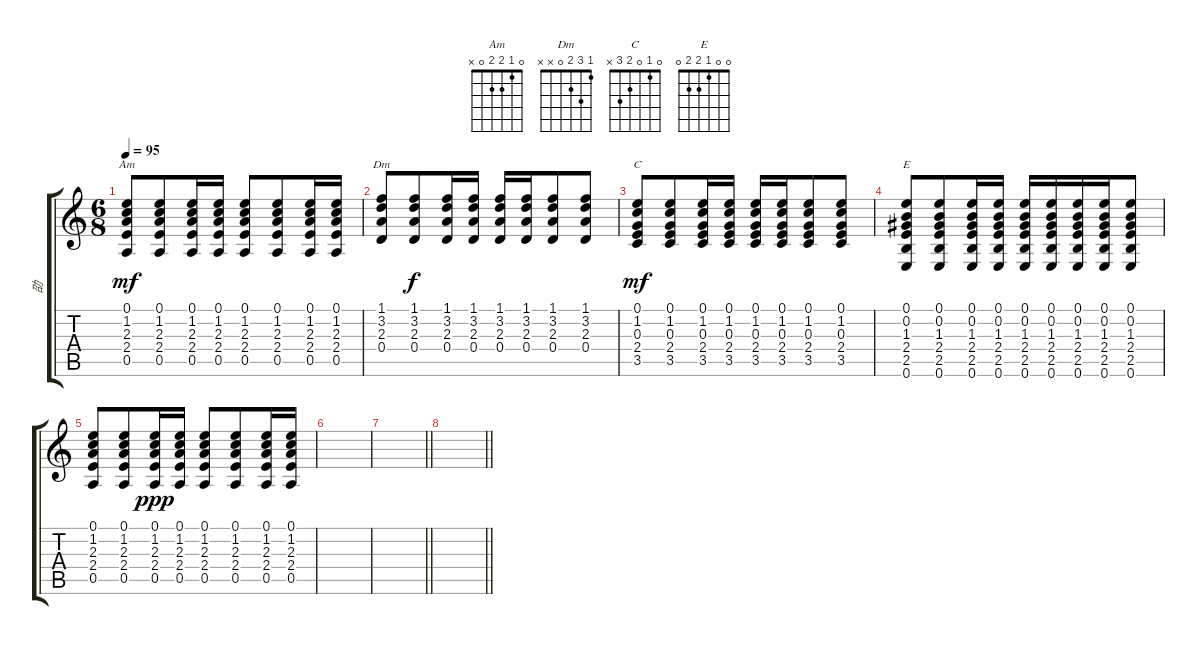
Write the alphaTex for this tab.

\track ("劭" "劭") {instrument acousticguitarsteel}
\staff {score tabs}
\tuning (E4 B3 G3 D3 A2 E2) {hide}
\chord ("Am" 0 1 2 2 0 x)
\chord ("Dm" 1 3 2 0 x x)
\chord ("C" 0 1 0 2 3 x)
\chord ("E" 0 0 1 2 2 0)
\ts (6 8)
\tempo 95
\clef g2
\ks c
(0.1 1.2 2.3 2.4 0.5).8{ch "Am" dy mf} (0.1 1.2 2.3 2.4 0.5).8 (0.1 1.2 2.3 2.4 0.5).16 (0.1 1.2 2.3 2.4 0.5).16 (0.1 1.2 2.3 2.4 0.5).8 (0.1 1.2 2.3 2.4 0.5).8 (0.1 1.2 2.3 2.4 0.5).16 (0.1 1.2 2.3 2.4 0.5).16 |
(1.1 3.2 2.3 0.4).8{ch "Dm"} (1.1 3.2 2.3 0.4).8{dy f} (1.1 3.2 2.3 0.4).16 (1.1 3.2 2.3 0.4).16 (1.1 3.2 2.3 0.4).16 (1.1 3.2 2.3 0.4).16 (1.1 3.2 2.3 0.4).8 (1.1 3.2 2.3 0.4).8 |
(0.1 1.2 0.3 2.4 3.5).8{ch "C" dy mf} (0.1 1.2 0.3 2.4 3.5).8 (0.1 1.2 0.3 2.4 3.5).16 (0.1 1.2 0.3 2.4 3.5).16 (0.1 1.2 0.3 2.4 3.5).16 (0.1 1.2 0.3 2.4 3.5).16 (0.1 1.2 0.3 2.4 3.5).8 (0.1 1.2 0.3 2.4 3.5).8 |
(0.1 0.2 1.3 2.4 2.5 0.6).8{ch "E"} (0.1 0.2 1.3 2.4 2.5 0.6).8 (0.1 0.2 1.3 2.4 2.5 0.6).16 (0.1 0.2 1.3 2.4 2.5 0.6).16 (0.1 0.2 1.3 2.4 2.5 0.6).16 (0.1 0.2 1.3 2.4 2.5 0.6).16 (0.1 0.2 1.3 2.4 2.5 0.6).16 (0.1 0.2 1.3 2.4 2.5 0.6).16 (0.1 0.2 1.3 2.4 2.5 0.6).8 |
(0.1 1.2 2.3 2.4 0.5).8 (0.1 1.2 2.3 2.4 0.5).8{txt ""} (0.1 1.2 2.3 2.4 0.5).16{dy ppp} (0.1 1.2 2.3 2.4 0.5).16 (0.1 1.2 2.3 2.4 0.5).8 (0.1 1.2 2.3 2.4 0.5).8 (0.1 1.2 2.3 2.4 0.5).16 (0.1 1.2 2.3 2.4 0.5).16 |
|
\barLineRight lightlight
|
\barLineRight lightlight
